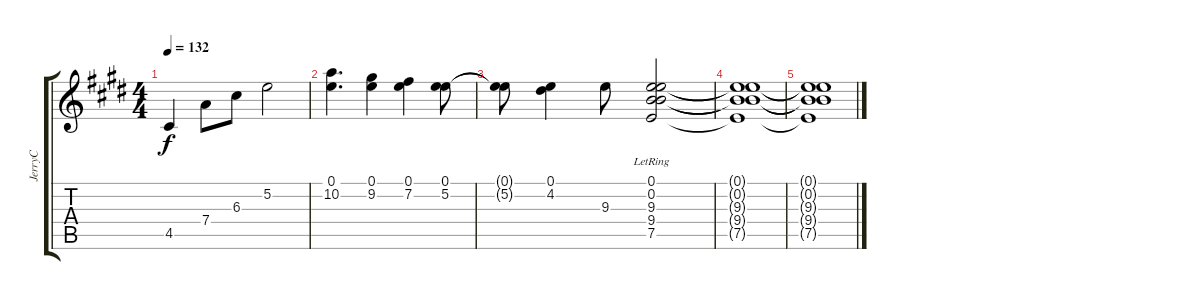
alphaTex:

\track ("JerryC" "JerryC") {instrument distortionguitar}
\staff {score tabs}
\tuning (E4 B3 G3 D3 A2 E2) {hide}
\ts (4 4)
\tempo 132
\clef g2
\ks e
4.5.4{dy f} 7.4.8 6.3.8 5.2.2 |
(0.1 10.2).4{d} (0.1 9.2).4 (0.1 7.2).4 (0.1 5.2).8 |
(0.1{t} 5.2{t}).8 (0.1 4.2).4 9.3.8 (0.1{lr} 0.2{lr} 9.3{lr} 9.4{lr} 7.5{lr}).2 |
(0.1{t} 0.2{t} 9.3{t} 9.4{t} 7.5{t}).1 |
(0.1{t} 0.2{t} 9.3{t} 9.4{t} 7.5{t}).1
